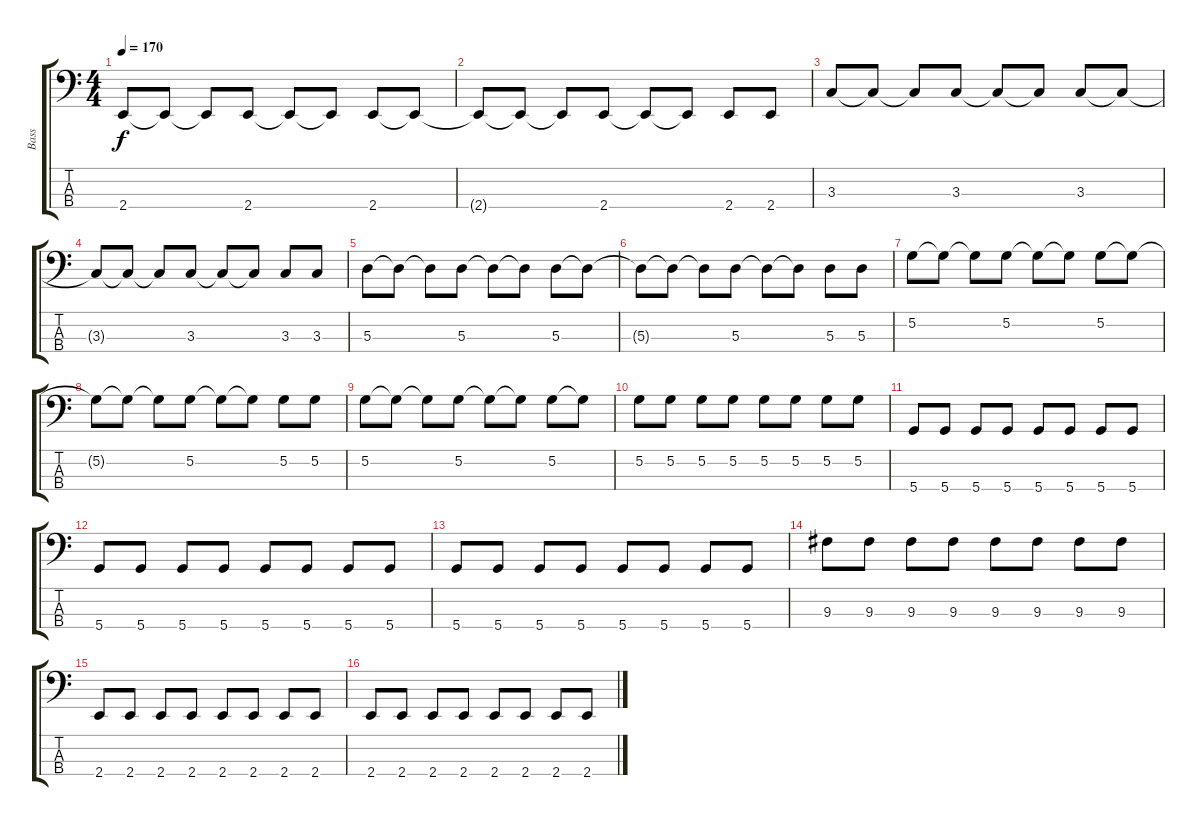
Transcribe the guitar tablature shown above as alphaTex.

\track ("Bass" "Bass") {instrument electricbassfinger}
\staff {score tabs}
\tuning (G2 D2 A1 D1) {hide}
\ts (4 4)
\tempo 170
\clef f4
\ks c
2.4.8{dy f} 2.4{t}.8 2.4{t}.8 2.4.8 2.4{t}.8 2.4{t}.8 2.4.8 2.4{t}.8 |
2.4{t}.8 2.4{t}.8 2.4{t}.8 2.4.8 2.4{t}.8 2.4{t}.8 2.4.8 2.4.8 |
3.3.8 3.3{t}.8 3.3{t}.8 3.3.8 3.3{t}.8 3.3{t}.8 3.3.8 3.3{t}.8 |
3.3{t}.8 3.3{t}.8 3.3{t}.8 3.3.8 3.3{t}.8 3.3{t}.8 3.3.8 3.3.8 |
5.3.8 5.3{t}.8 5.3{t}.8 5.3.8 5.3{t}.8 5.3{t}.8 5.3.8 5.3{t}.8 |
5.3{t}.8 5.3{t}.8 5.3{t}.8 5.3.8 5.3{t}.8 5.3{t}.8 5.3.8 5.3.8 |
5.2.8 5.2{t}.8 5.2{t}.8 5.2.8 5.2{t}.8 5.2{t}.8 5.2.8 5.2{t}.8 |
5.2{t}.8 5.2{t}.8 5.2{t}.8 5.2.8 5.2{t}.8 5.2{t}.8 5.2.8 5.2.8 |
5.2.8 5.2{t}.8 5.2{t}.8 5.2.8 5.2{t}.8 5.2{t}.8 5.2.8 5.2{t}.8 |
5.2.8 5.2.8 5.2.8 5.2.8 5.2.8 5.2.8 5.2.8 5.2.8 |
5.4.8 5.4.8 5.4.8 5.4.8 5.4.8 5.4.8 5.4.8 5.4.8 |
5.4.8 5.4.8 5.4.8 5.4.8 5.4.8 5.4.8 5.4.8 5.4.8 |
5.4.8 5.4.8 5.4.8 5.4.8 5.4.8 5.4.8 5.4.8 5.4.8 |
9.3.8 9.3.8 9.3.8 9.3.8 9.3.8 9.3.8 9.3.8 9.3.8 |
2.4.8 2.4.8 2.4.8 2.4.8 2.4.8 2.4.8 2.4.8 2.4.8 |
2.4.8 2.4.8 2.4.8 2.4.8 2.4.8 2.4.8 2.4.8 2.4.8
